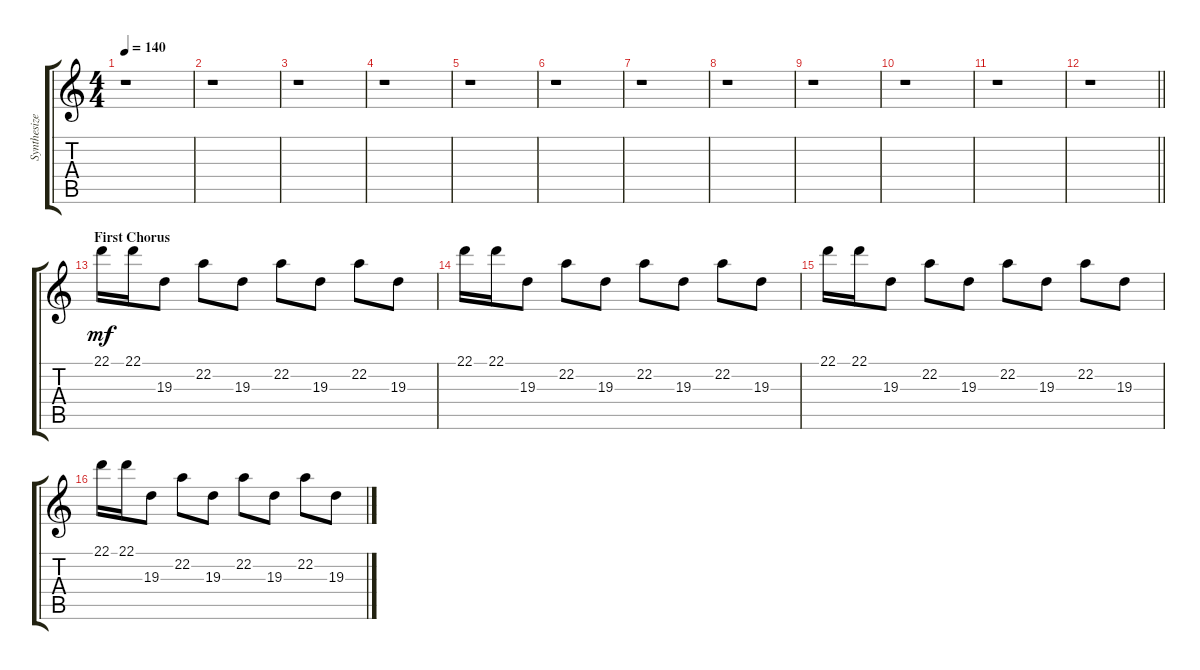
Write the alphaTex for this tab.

\track ("Synthesizer 1" "Synthesize") {instrument celesta}
\staff {score tabs}
\tuning (E4 B3 G3 D3 A2 E2) {hide}
\ts (4 4)
\tempo 140
\clef g2
\ks c
r.1{dy mf} |
r.1 |
r.1 |
r.1 |
r.1 |
r.1 |
r.1 |
r.1 |
r.1 |
r.1 |
r.1 |
\barLineRight lightlight
r.1 |
\section ("" "First Chorus")
22.1.16 22.1.16 19.3.8 22.2.8 19.3.8 22.2.8 19.3.8 22.2.8 19.3.8 |
22.1.16 22.1.16 19.3.8 22.2.8 19.3.8 22.2.8 19.3.8 22.2.8 19.3.8 |
22.1.16 22.1.16 19.3.8 22.2.8 19.3.8 22.2.8 19.3.8 22.2.8 19.3.8 |
22.1.16 22.1.16 19.3.8 22.2.8 19.3.8 22.2.8 19.3.8 22.2.8 19.3.8
